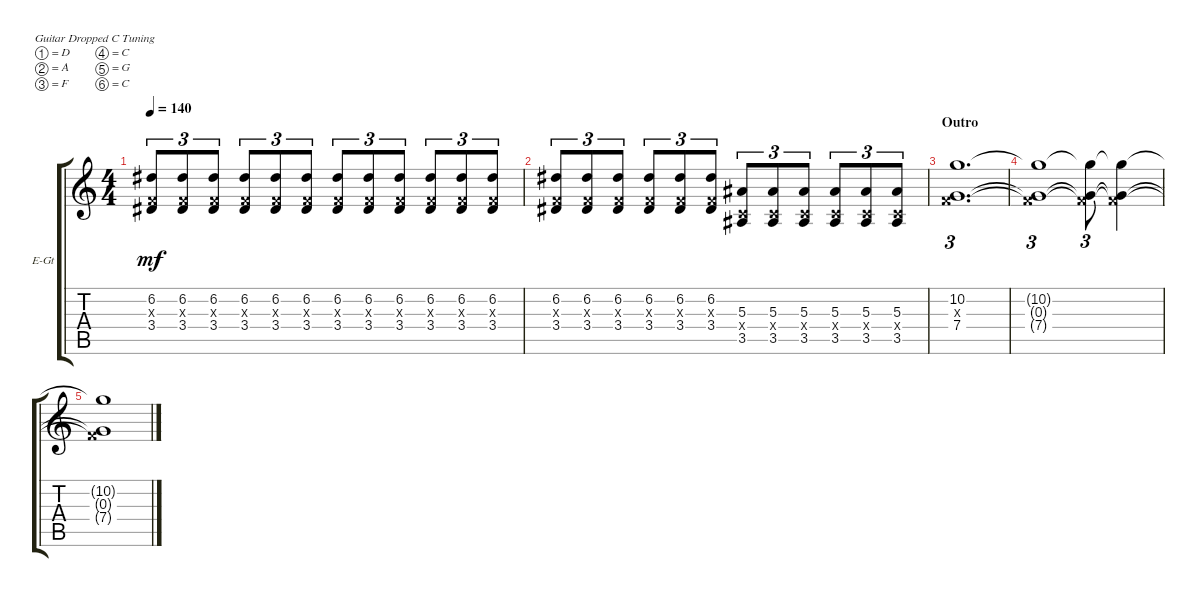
\bracketExtendMode groupsimilarinstruments
\firstSystemTrackNameOrientation horizontal
\otherSystemsTrackNameOrientation horizontal
\track ("Misha" "E-Gt") {instrument distortionguitar}
\staff {score tabs}
\tuning (D4 A3 F3 C3 G2 C2)
\ts (4 4)
\tempo 140
\clef g2
\scale
0.333333
\ks c
(6.2 0.3{x} 3.4).8{tu (3 2) dy mf} (6.2 0.3{x} 3.4).8{tu (3 2)} (6.2 0.3{x} 3.4).8{tu (3 2)} (6.2 0.3{x} 3.4).8{tu (3 2)} (6.2 0.3{x} 3.4).8{tu (3 2)} (6.2 0.3{x} 3.4).8{tu (3 2)} (6.2 0.3{x} 3.4).8{tu (3 2)} (6.2 0.3{x} 3.4).8{tu (3 2)} (6.2 0.3{x} 3.4).8{tu (3 2)} (6.2 0.3{x} 3.4).8{tu (3 2)} (6.2 0.3{x} 3.4).8{tu (3 2)} (6.2 0.3{x} 3.4).8{tu (3 2)} |
\scale
0.333333 (6.2 0.3{x} 3.4).8{tu (3 2)} (6.2 0.3{x} 3.4).8{tu (3 2)} (6.2 0.3{x} 3.4).8{tu (3 2)} (6.2 0.3{x} 3.4).8{tu (3 2)} (6.2 0.3{x} 3.4).8{tu (3 2)} (6.2 0.3{x} 3.4).8{tu (3 2)} (5.3 0.4{x} 3.5).8{tu (3 2)} (5.3 0.4{x} 3.5).8{tu (3 2)} (5.3 0.4{x} 3.5).8{tu (3 2)} (5.3 0.4{x} 3.5).8{tu (3 2)} (5.3 0.4{x} 3.5).8{tu (3 2)} (5.3 0.4{x} 3.5).8{tu (3 2)} |
\section ("" "Outro")
\scale
0.333333 (7.4 0.3{x} 10.2).1{d tu (3 2)} |
\scale
0.333333 (7.4{t} 0.3{x t} 10.2{t}).1{tu (3 2)} (7.4{t} 0.3{x t} 10.2{t}).8{tu (3 2)} (7.4{t} 0.3{x t} 10.2{t}).4 |
\scale
0.333333 (10.2{t} 0.3{x t} 7.4{t}).1 |
\scale
0.333333
